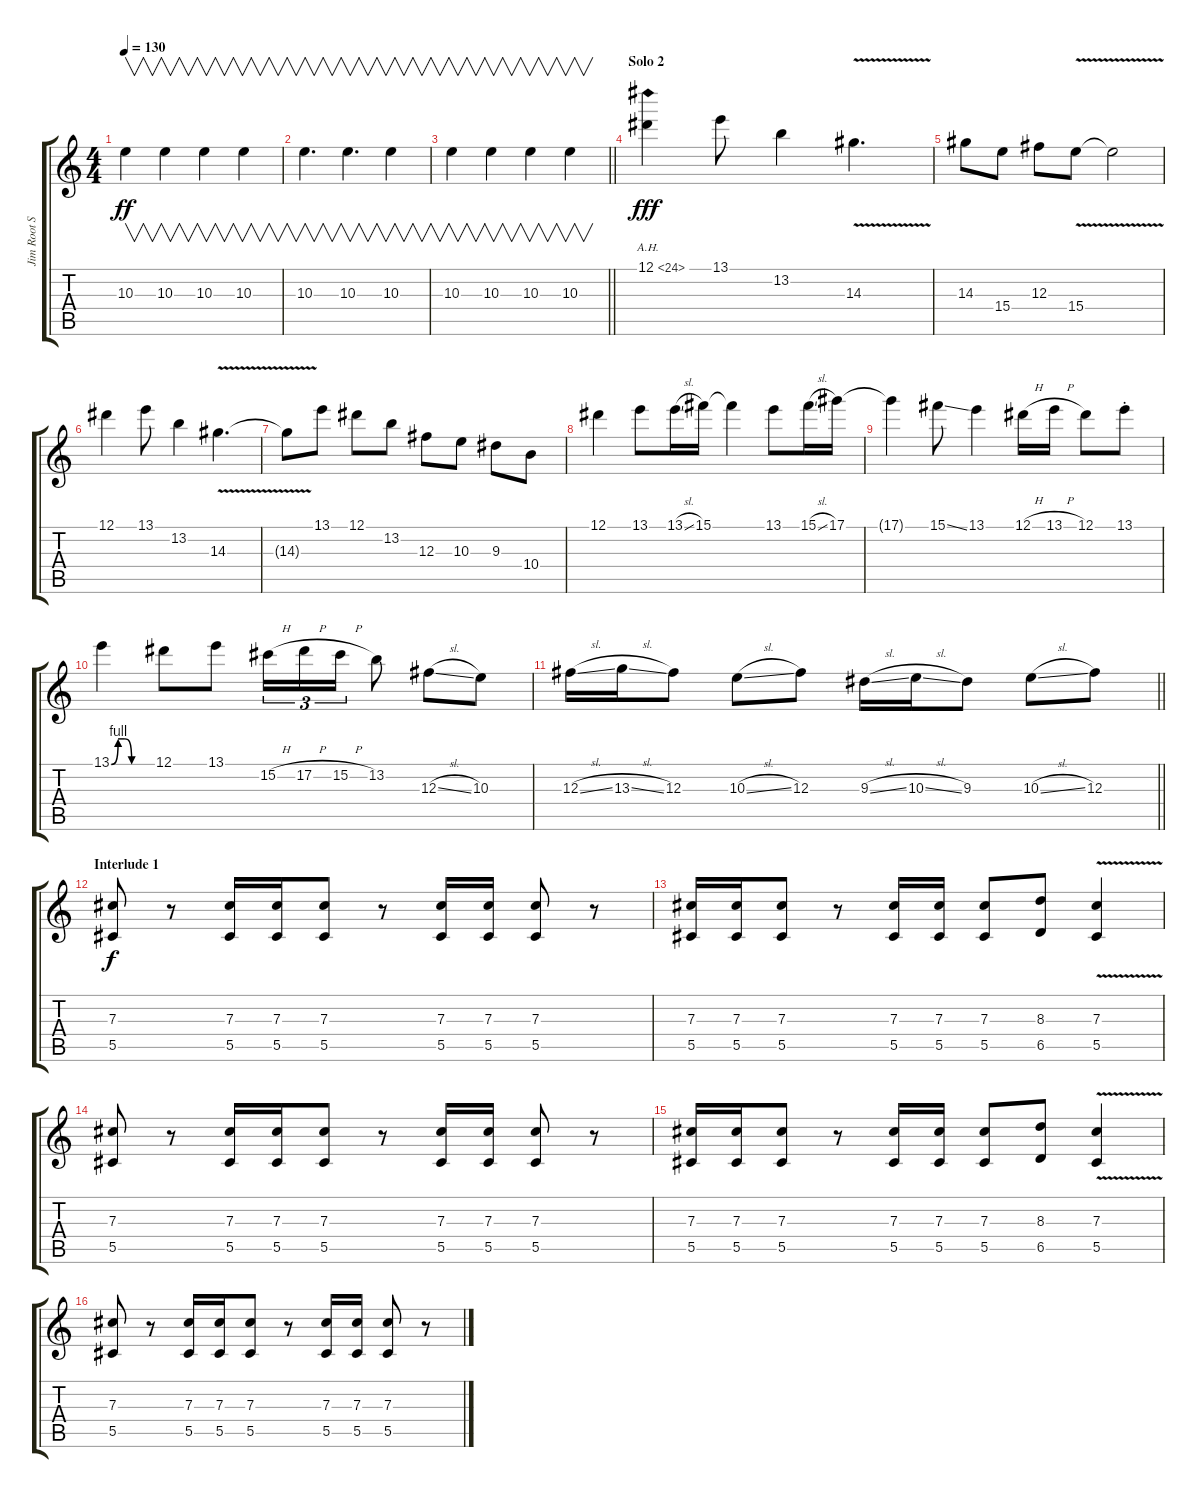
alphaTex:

\track ("Jim Root Solo" "Jim Root S") {instrument overdrivenguitar}
\staff {score tabs}
\tuning (Eb4 Bb3 Gb3 Db3 Ab2 Db2) {hide}
\ts (4 4)
\tempo 130
\clef g2
\ks c
10.3.4{v dy ff} 10.3.4{v} 10.3.4{v} 10.3.4{v} |
10.3.4{v d} 10.3.4{v d} 10.3.4{v} |
\barLineRight lightlight
10.3.4{v} 10.3.4{v} 10.3.4{v} 10.3.4{v} |
\section ("" "Solo 2")
12.1{ah 12}.4{dy fff} 13.1.8 13.2.4 14.3{v}.4{d} |
14.3.8 15.4.8 12.3.8 15.4{v}.8 15.4{t}.2 |
12.1.4 13.1.8 13.2.4 14.3{v}.4{d} |
14.3{t}.8 13.1.8 12.1.8 13.2.8 12.3.8 10.3.8 9.3.8 10.4.8 |
12.1.4 13.1.8 13.1{sl}.16 15.1.16 15.1{t}.4 13.1.8 15.1{sl}.16 17.1.16 |
17.1{t}.4 15.1{ss}.8 13.1.4 12.1{h}.16 13.1{h}.16 12.1.8 13.1{st}.8 |
13.1{be (custom 0 0 10 4 20 4 30 0 60 0)}.4 12.1.8 13.1.8 15.2{h}.16{tu (3 2)} 17.2{h}.16{tu (3 2)} 15.2{h}.16{tu (3 2)} 13.2.8 12.3{sl}.8 10.3.8 |
\barLineRight lightlight
12.3{sl}.16 13.3{sl}.16 12.3.8 10.3{sl}.8 12.3.8 9.3{sl}.16 10.3{sl}.16 9.3.8 10.3{sl}.8 12.3.8 |
\section ("" "Interlude 1")
(7.3 5.5).8{dy f} r.8 (7.3 5.5).16 (7.3 5.5).16 (7.3 5.5).8 r.8 (7.3 5.5).16 (7.3 5.5).16 (7.3 5.5).8 r.8 |
(7.3 5.5).16 (7.3 5.5).16 (7.3 5.5).8 r.8 (7.3 5.5).16 (7.3 5.5).16 (7.3 5.5).8 (8.3 6.5).8 (7.3{v} 5.5{v}).4 |
(7.3 5.5).8 r.8 (7.3 5.5).16 (7.3 5.5).16 (7.3 5.5).8 r.8 (7.3 5.5).16 (7.3 5.5).16 (7.3 5.5).8 r.8 |
(7.3 5.5).16 (7.3 5.5).16 (7.3 5.5).8 r.8 (7.3 5.5).16 (7.3 5.5).16 (7.3 5.5).8 (8.3 6.5).8 (7.3{v} 5.5{v}).4 |
(7.3 5.5).8 r.8 (7.3 5.5).16 (7.3 5.5).16 (7.3 5.5).8 r.8 (7.3 5.5).16 (7.3 5.5).16 (7.3 5.5).8 r.8
